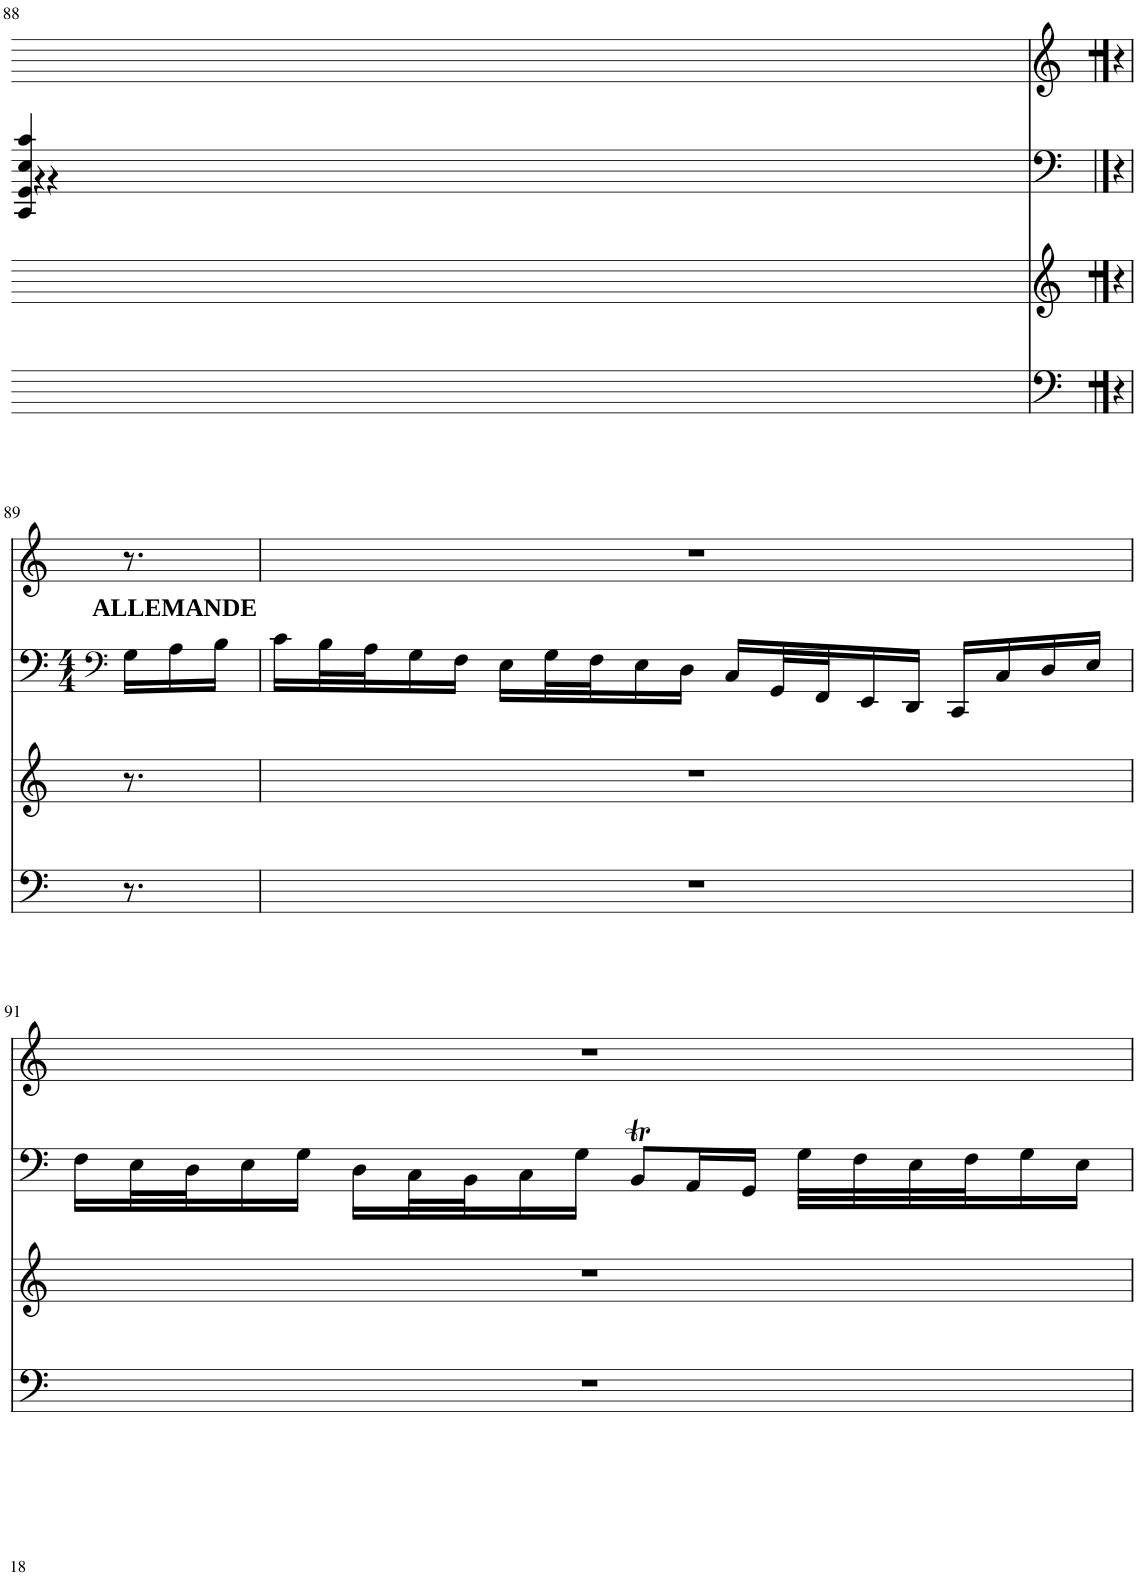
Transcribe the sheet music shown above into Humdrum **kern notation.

**kern	**kern	**kern	**kern
*part4	*part3	*part2	*part1
*staff4	*staff3	*staff2	*staff1
*I"Violoncello	*I"Violoncello	*I"unbenannt	*I"Violoncello
*I'Vc	*I'Vc	*	*I'Vc
!!LO:PB:g=z
*clefF4	*clefG2	*clefG2	*clefG2
*k[]	*k[]	*k[]	*k[]
*M3/4	*	*	*
=88	=88	==88	=88
*	*	*^	*
2.r	1r	1ryy	4CC/ 4GG/ 4E/ 4c/	1r
.	.	.	4r	.
.	.	.	4r	.
4r	.	.	2ryy	.
4ryy	4r	4r	.	4r
*	*	*v	*v	*
!!LO:LB:g=z
=89	=89	=89	=89
*	*	*clefF4	*
*	*	*M4/4	*
!	!	!LO:TX:a:B:t=ALLEMANDE	!
8.r	8.r	16G\LL	8.r
.	.	16A\	.
.	.	16B\JJ	.
=90	=90	=90	=90
2.r	1r	16c\LL	1r
.	.	32B\L	.
.	.	32A\J	.
.	.	16G\	.
.	.	16F\JJ	.
.	.	16E\LL	.
.	.	32G\L	.
.	.	32F\J	.
.	.	16E\	.
.	.	16D\JJ	.
.	.	16C/LL	.
.	.	32GG/L	.
.	.	32FF/J	.
.	.	16EE/	.
.	.	16DD/JJ	.
4ryy	.	16CC/LL	.
.	.	16C/	.
.	.	16D/	.
.	.	16E/JJ	.
!!LO:LB:g=z
=91	=91	=91	=91
2.r	1r	16F\LL	1r
.	.	32E\L	.
.	.	32D\J	.
.	.	16E\	.
.	.	16G\JJ	.
.	.	16D\LL	.
.	.	32C\L	.
.	.	32BB\J	.
.	.	16C\	.
.	.	16G\JJ	.
.	.	8BBt/L	.
.	.	16AA/L	.
.	.	16GG/JJ	.
4ryy	.	32G\LLL	.
.	.	32F\	.
.	.	32E\	.
.	.	32F\J	.
.	.	16G\	.
.	.	16E\JJ	.
=	=	=	=
*-	*-	*-	*-
